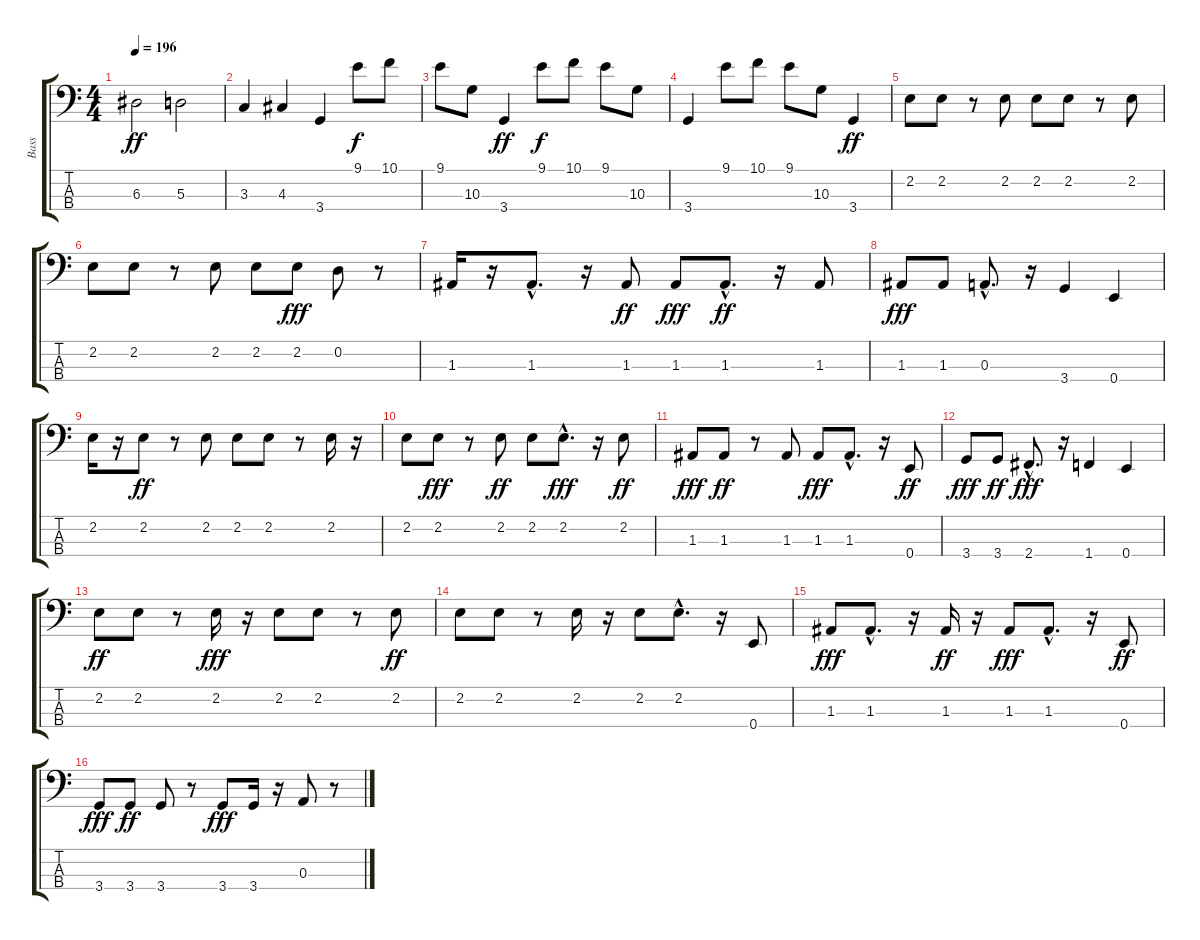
\track ("Bass" "Bass") {instrument electricbassfinger}
\staff {score tabs}
\tuning (G2 D2 A1 E1) {hide}
\ts (4 4)
\tempo 196
\clef f4
\ks c
6.3.2{dy ff} 5.3.2 |
3.3.4 4.3.4 3.4.4 9.1.8{dy f} 10.1.8 |
9.1.8 10.3.8 3.4.4{dy ff} 9.1.8{dy f} 10.1.8 9.1.8 10.3.8 |
3.4.4 9.1.8 10.1.8 9.1.8 10.3.8 3.4.4{dy ff} |
2.2.8 2.2.8 r.8 2.2.8 2.2.8 2.2.8 r.8 2.2.8 |
2.2.8 2.2.8 r.8 2.2.8 2.2.8 2.2.8{dy fff} 0.2.8 r.8 |
1.3.16 r.16 1.3{hac}.8{d} r.16 1.3.8{dy ff} 1.3.8{dy fff} 1.3{hac}.8{d dy ff} r.16 1.3.8 |
1.3.8{dy fff} 1.3.8 0.3{hac}.8{d} r.16 3.4.4 0.4.4 |
2.2.16 r.16 2.2.8{dy ff} r.8 2.2.8 2.2.8 2.2.8 r.8 2.2.16 r.16 |
2.2.8 2.2.8{dy fff} r.8 2.2.8{dy ff} 2.2.8 2.2{hac}.8{d dy fff} r.16 2.2.8{dy ff} |
1.3.8{dy fff} 1.3.8{dy ff} r.8 1.3.8 1.3.8{dy fff} 1.3{hac}.8{d} r.16 0.4.8{dy ff} |
3.4.8{dy fff} 3.4.8{dy ff} 2.4{hac}.8{d dy fff} r.16 1.4.4 0.4.4 |
2.2.8{dy ff} 2.2.8 r.8 2.2.16{dy fff} r.16 2.2.8 2.2.8 r.8 2.2.8{dy ff} |
2.2.8 2.2.8 r.8 2.2.16 r.16 2.2.8 2.2{hac}.8{d} r.16 0.4.8 |
1.3.8{dy fff} 1.3{hac}.8{d} r.16 1.3.16{dy ff} r.16 1.3.8{dy fff} 1.3{hac}.8{d} r.16 0.4.8{dy ff} |
3.4.8{dy fff} 3.4.8{dy ff} 3.4.8 r.8 3.4.8{dy fff} 3.4.16 r.16 0.3.8 r.8
